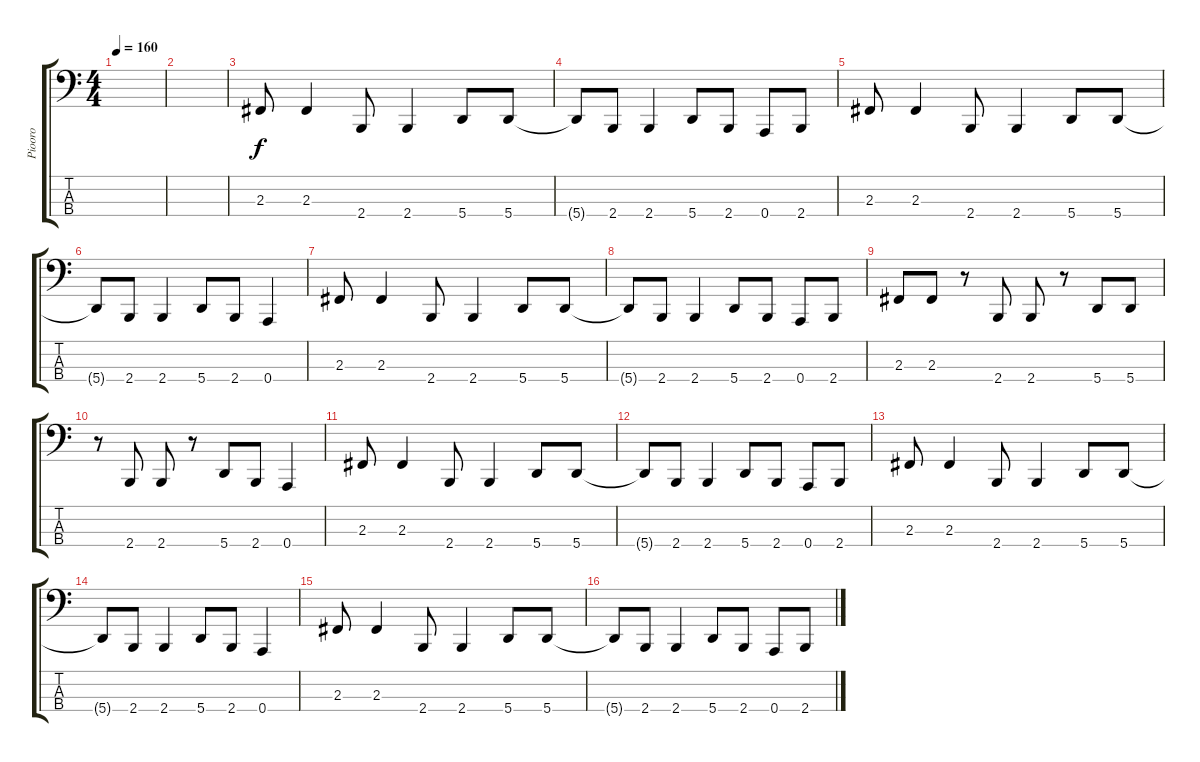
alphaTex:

\track ("Piooro" "Piooro") {instrument electricbassfinger}
\staff {score tabs}
\tuning (D2 A1 E1 A0) {hide}
\ts (4 4)
\tempo 160
\clef f4
\ks c
|
|
2.3.8 2.3.4 2.4.8 2.4.4 5.4.8 5.4.8 |
5.4{t}.8 2.4.8 2.4.4 5.4.8 2.4.8 0.4.8 2.4.8 |
2.3.8 2.3.4 2.4.8 2.4.4 5.4.8 5.4.8 |
5.4{t}.8 2.4.8 2.4.4 5.4.8 2.4.8 0.4.4 |
2.3.8 2.3.4 2.4.8 2.4.4 5.4.8 5.4.8 |
5.4{t}.8 2.4.8 2.4.4 5.4.8 2.4.8 0.4.8 2.4.8 |
2.3.8 2.3.8 r.8 2.4.8 2.4.8 r.8 5.4.8 5.4.8 |
r.8 2.4.8 2.4.8 r.8 5.4.8 2.4.8 0.4.4 |
2.3.8 2.3.4 2.4.8 2.4.4 5.4.8 5.4.8 |
5.4{t}.8 2.4.8 2.4.4 5.4.8 2.4.8 0.4.8 2.4.8 |
2.3.8 2.3.4 2.4.8 2.4.4 5.4.8 5.4.8 |
5.4{t}.8 2.4.8 2.4.4 5.4.8 2.4.8 0.4.4 |
2.3.8 2.3.4 2.4.8 2.4.4 5.4.8 5.4.8 |
5.4{t}.8 2.4.8 2.4.4 5.4.8 2.4.8 0.4.8 2.4.8
